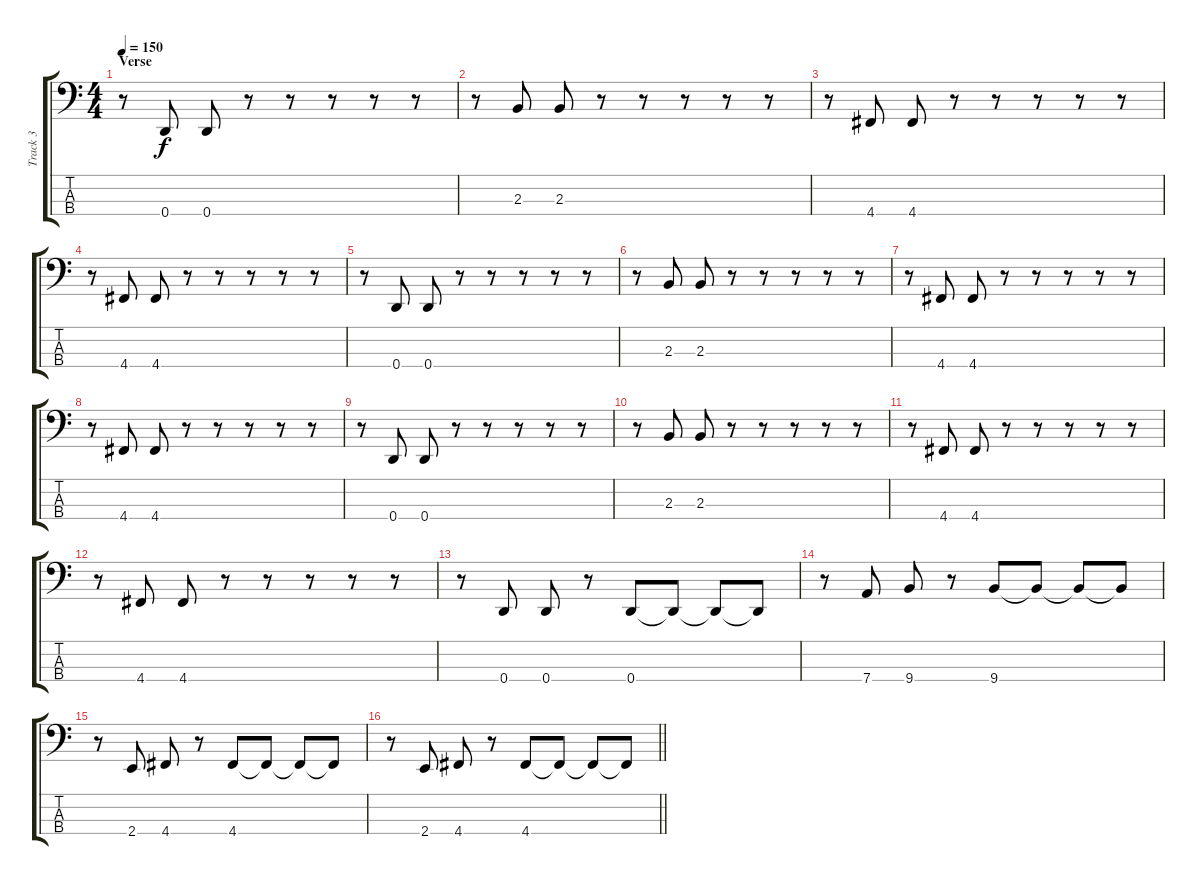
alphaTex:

\track ("Track 3" "Track 3") {instrument electricbassfinger}
\staff {score tabs}
\tuning (G2 D2 A1 D1) {hide}
\ts (4 4)
\section ("" "Verse")
\tempo 150
\clef f4
\ks c
r.8{dy f} 0.4.8 0.4.8 r.8 r.8 r.8 r.8 r.8 |
r.8 2.3.8 2.3.8 r.8 r.8 r.8 r.8 r.8 |
r.8 4.4.8 4.4.8 r.8 r.8 r.8 r.8 r.8 |
r.8 4.4.8 4.4.8 r.8 r.8 r.8 r.8 r.8 |
r.8 0.4.8 0.4.8 r.8 r.8 r.8 r.8 r.8 |
r.8 2.3.8 2.3.8 r.8 r.8 r.8 r.8 r.8 |
r.8 4.4.8 4.4.8 r.8 r.8 r.8 r.8 r.8 |
r.8 4.4.8 4.4.8 r.8 r.8 r.8 r.8 r.8 |
r.8 0.4.8 0.4.8 r.8 r.8 r.8 r.8 r.8 |
r.8 2.3.8 2.3.8 r.8 r.8 r.8 r.8 r.8 |
r.8 4.4.8 4.4.8 r.8 r.8 r.8 r.8 r.8 |
r.8 4.4.8 4.4.8 r.8 r.8 r.8 r.8 r.8 |
r.8 0.4.8 0.4.8 r.8 0.4.8 0.4{t}.8 0.4{t}.8 0.4{t}.8 |
r.8 7.4.8 9.4.8 r.8 9.4.8 9.4{t}.8 9.4{t}.8 9.4{t}.8 |
r.8 2.4.8 4.4.8 r.8 4.4.8 4.4{t}.8 4.4{t}.8 4.4{t}.8 |
\barLineRight lightlight
r.8 2.4.8 4.4.8 r.8 4.4.8 4.4{t}.8 4.4{t}.8 4.4{t}.8
